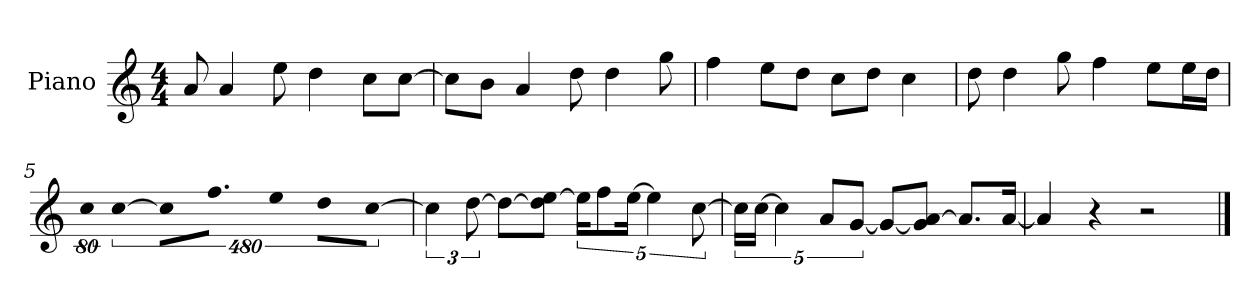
**kern
*part1
*staff1
*I"Piano
*I'P-no
*clefG2
*k[]
*M4/4
*MM90
=1
8a/
4a/
8ee\
4dd\
8cc\L
[8cc\J
=2
8cc\L]
8b\J
4a/
8dd\
4dd\
8gg\
=3
4ff\
8ee\L
8dd\J
8cc\L
8dd\J
4cc\
=4
8dd\
4dd\
8gg\
4ff\
8ee\L
16ee\L
16dd\JJ
=5
!LO:N:vis=8
640%71cc\
!LO:N:vis=4
[1920%427cc\
!LO:N:vis=16
1920%107cc\KL]
9.ff\J
!LO:N:vis=4
1920%427ee\
!LO:N:vis=8
640%71dd\L
!LO:N:vis=8
[640%71cc\J
!!LO:LB:g=z
=6
6cc\]
[12dd\
8dd\L_
8dd\] [8ee\J
20ee\KL]
10ff\
[20ee\Jk
5ee\]
[10cc\
=7
20cc\LL]
[20cc\JJ
5cc\]
10a/L
[10g/J
8g/L_
8g/] [8a/J
8.a/L]
[16a/Jk
=8
4a/]
4r
2r
==
*-
